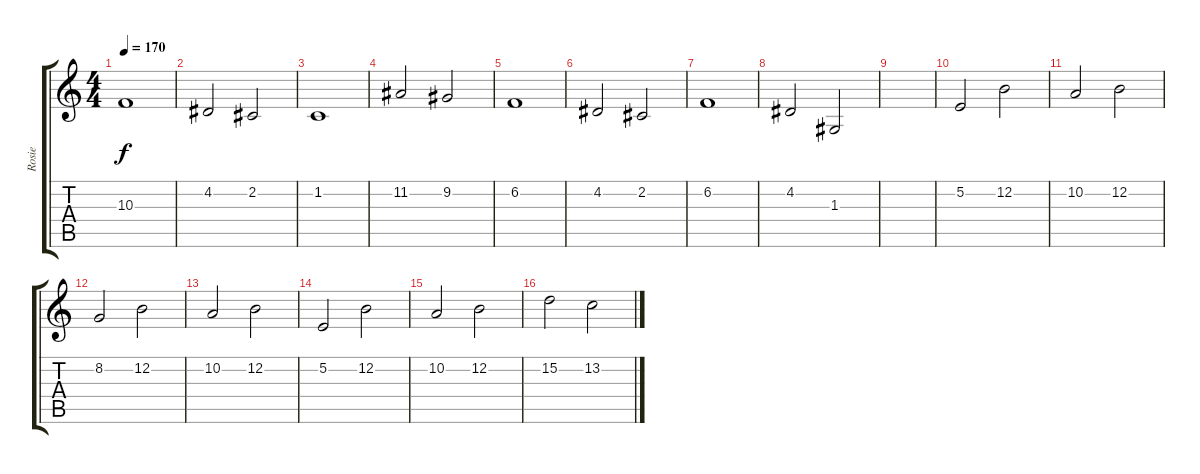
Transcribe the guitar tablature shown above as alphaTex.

\track ("Rosie" "Rosie") {instrument choiraahs}
\staff {score tabs}
\tuning (E4 B3 G3 D3 A2 D2) {hide}
\ts (4 4)
\tempo 170
\clef g2
\ks c
10.3.1{dy f} |
4.2.2 2.2.2 |
1.2.1 |
11.2.2 9.2.2 |
6.2.1 |
4.2.2 2.2.2 |
6.2.1 |
4.2.2 1.3.2 |
|
5.2.2 12.2.2 |
10.2.2 12.2.2 |
8.2.2 12.2.2 |
10.2.2 12.2.2 |
5.2.2 12.2.2 |
10.2.2 12.2.2 |
15.2.2 13.2.2
